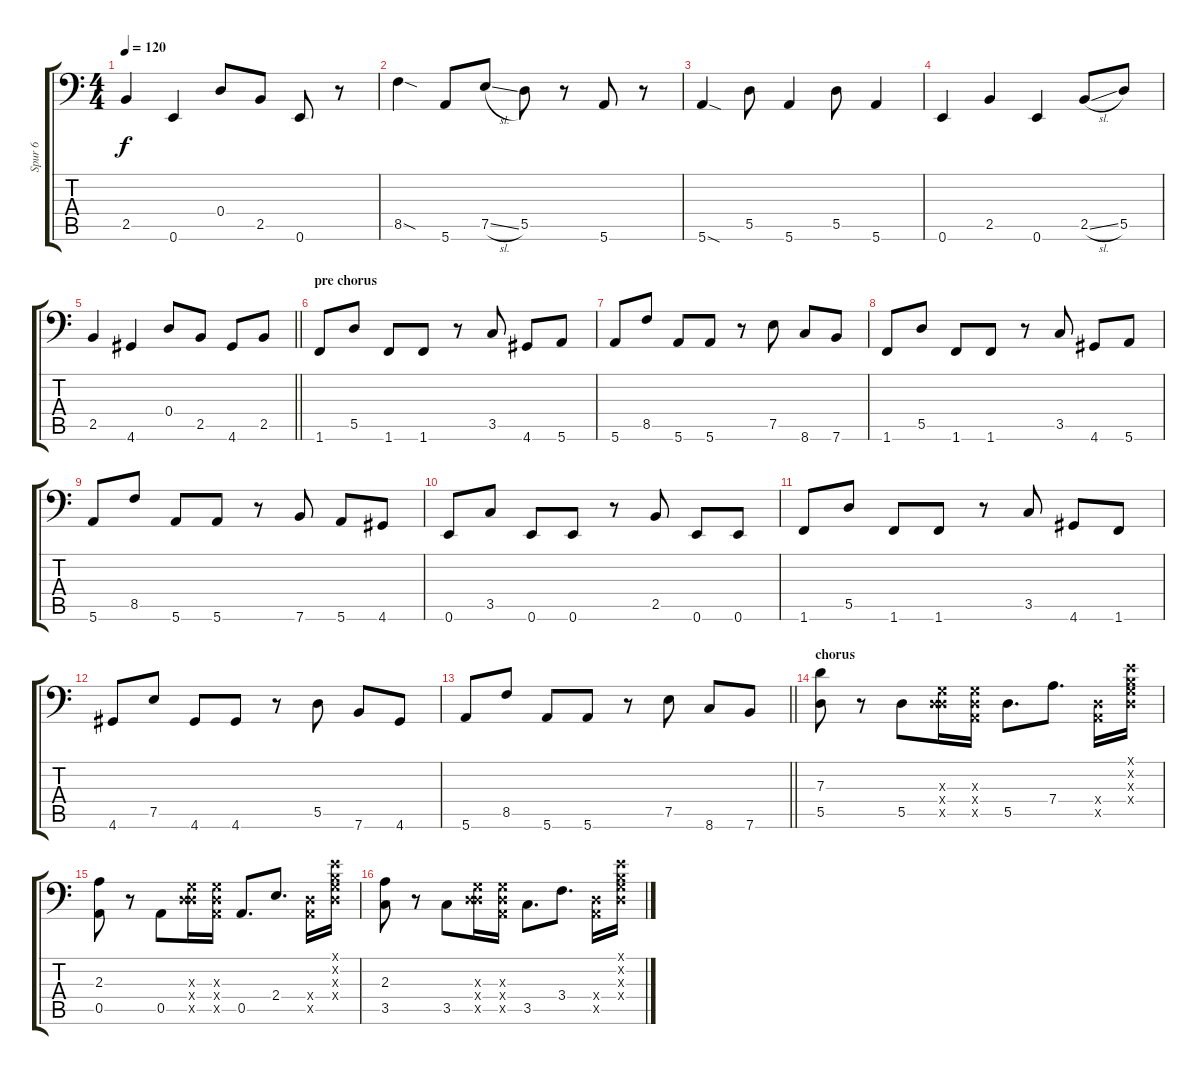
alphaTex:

\track ("Spur 6" "Spur 6") {instrument electricbassfinger}
\staff {score tabs}
\tuning (E3 B2 G2 D2 A1 E1) {hide}
\ts (4 4)
\tempo 120
\clef f4
\ks c
2.5.4{dy f} 0.6.4 0.4.8 2.5.8 0.6.8 r.8 |
8.5{sod}.4 5.6.8 7.5{sl}.8 5.5.8 r.8 5.6.8 r.8 |
5.6{sod}.4 5.5.8 5.6.4 5.5.8 5.6.4 |
0.6.4 2.5.4 0.6.4 2.5{sl}.8 5.5.8 |
\barLineRight lightlight
2.5.4 4.6.4 0.4.8 2.5.8 4.6.8 2.5.8 |
\section ("" "pre chorus")
1.6.8 5.5.8 1.6.8 1.6.8 r.8 3.5.8 4.6.8 5.6.8 |
5.6.8 8.5.8 5.6.8 5.6.8 r.8 7.5.8 8.6.8 7.6.8 |
1.6.8 5.5.8 1.6.8 1.6.8 r.8 3.5.8 4.6.8 5.6.8 |
5.6.8 8.5.8 5.6.8 5.6.8 r.8 7.6.8 5.6.8 4.6.8 |
0.6.8 3.5.8 0.6.8 0.6.8 r.8 2.5.8 0.6.8 0.6.8 |
1.6.8 5.5.8 1.6.8 1.6.8 r.8 3.5.8 4.6.8 1.6.8 |
4.6.8 7.5.8 4.6.8 4.6.8 r.8 5.5.8 7.6.8 4.6.8 |
\barLineRight lightlight
5.6.8 8.5.8 5.6.8 5.6.8 r.8 7.5.8 8.6.8 7.6.8 |
\section ("" "chorus")
(7.3 5.5).8 r.8 5.5.8 (0.3{x} 0.4{x} 5.5{x}).16 (0.3{x} 0.4{x} 0.5{x}).16 5.5.8{d} 7.4.8{d} (0.4{x} 0.5{x}).16 (0.1{x} 0.2{x} 0.3{x} 0.4{x}).16 |
(2.3 0.5).8 r.8 0.5.8 (0.3{x} 0.4{x} 5.5{x}).16 (0.3{x} 0.4{x} 0.5{x}).16 0.5.8{d} 2.4.8{d} (0.4{x} 0.5{x}).16 (0.1{x} 0.2{x} 0.3{x} 0.4{x}).16 |
(2.3 3.5).8 r.8 3.5.8 (0.3{x} 0.4{x} 5.5{x}).16 (0.3{x} 0.4{x} 0.5{x}).16 3.5.8{d} 3.4.8{d} (0.4{x} 0.5{x}).16 (0.1{x} 0.2{x} 0.3{x} 0.4{x}).16
